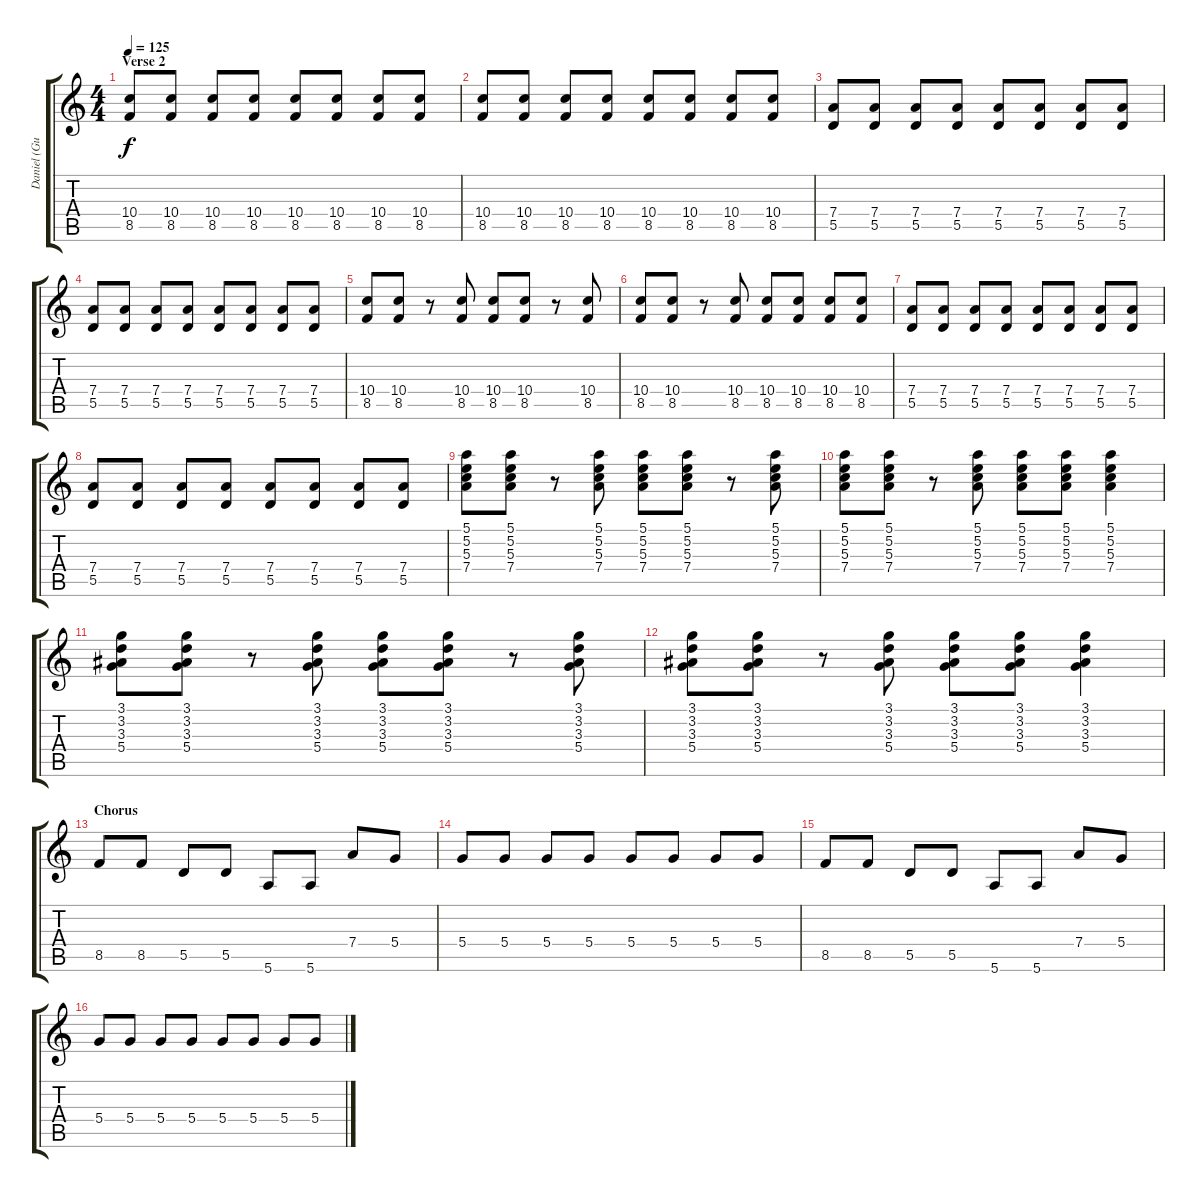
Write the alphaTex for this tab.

\track ("Daniel (Guitar)" "Daniel (Gu") {instrument overdrivenguitar}
\staff {score tabs}
\tuning (E4 B3 G3 D3 A2 E2) {hide}
\ts (4 4)
\section ("" "Verse 2")
\tempo 125
\clef g2
\ks c
(10.4 8.5).8{dy f} (10.4 8.5).8 (10.4 8.5).8 (10.4 8.5).8 (10.4 8.5).8 (10.4 8.5).8 (10.4 8.5).8 (10.4 8.5).8 |
(10.4 8.5).8 (10.4 8.5).8 (10.4 8.5).8 (10.4 8.5).8 (10.4 8.5).8 (10.4 8.5).8 (10.4 8.5).8 (10.4 8.5).8 |
(7.4 5.5).8 (7.4 5.5).8 (7.4 5.5).8 (7.4 5.5).8 (7.4 5.5).8 (7.4 5.5).8 (7.4 5.5).8 (7.4 5.5).8 |
(7.4 5.5).8 (7.4 5.5).8 (7.4 5.5).8 (7.4 5.5).8 (7.4 5.5).8 (7.4 5.5).8 (7.4 5.5).8 (7.4 5.5).8 |
(10.4 8.5).8 (10.4 8.5).8 r.8 (10.4 8.5).8 (10.4 8.5).8 (10.4 8.5).8 r.8 (10.4 8.5).8 |
(10.4 8.5).8 (10.4 8.5).8 r.8 (10.4 8.5).8 (10.4 8.5).8 (10.4 8.5).8 (10.4 8.5).8 (10.4 8.5).8 |
(7.4 5.5).8 (7.4 5.5).8 (7.4 5.5).8 (7.4 5.5).8 (7.4 5.5).8 (7.4 5.5).8 (7.4 5.5).8 (7.4 5.5).8 |
(7.4 5.5).8 (7.4 5.5).8 (7.4 5.5).8 (7.4 5.5).8 (7.4 5.5).8 (7.4 5.5).8 (7.4 5.5).8 (7.4 5.5).8 |
(5.1 5.2 5.3 7.4).8 (5.1 5.2 5.3 7.4).8 r.8 (5.1 5.2 5.3 7.4).8 (5.1 5.2 5.3 7.4).8 (5.1 5.2 5.3 7.4).8 r.8 (5.1 5.2 5.3 7.4).8 |
(5.1 5.2 5.3 7.4).8 (5.1 5.2 5.3 7.4).8 r.8 (5.1 5.2 5.3 7.4).8 (5.1 5.2 5.3 7.4).8 (5.1 5.2 5.3 7.4).8 (5.1 5.2 5.3 7.4).4 |
(3.1 3.2 3.3 5.4).8 (3.1 3.2 3.3 5.4).8 r.8 (3.1 3.2 3.3 5.4).8 (3.1 3.2 3.3 5.4).8 (3.1 3.2 3.3 5.4).8 r.8 (3.1 3.2 3.3 5.4).8 |
(3.1 3.2 3.3 5.4).8 (3.1 3.2 3.3 5.4).8 r.8 (3.1 3.2 3.3 5.4).8 (3.1 3.2 3.3 5.4).8 (3.1 3.2 3.3 5.4).8 (3.1 3.2 3.3 5.4).4 |
\section ("" "Chorus")
8.5.8 8.5.8 5.5.8 5.5.8 5.6.8 5.6.8 7.4.8 5.4.8 |
5.4.8 5.4.8 5.4.8 5.4.8 5.4.8 5.4.8 5.4.8 5.4.8 |
8.5.8 8.5.8 5.5.8 5.5.8 5.6.8 5.6.8 7.4.8 5.4.8 |
5.4.8 5.4.8 5.4.8 5.4.8 5.4.8 5.4.8 5.4.8 5.4.8
